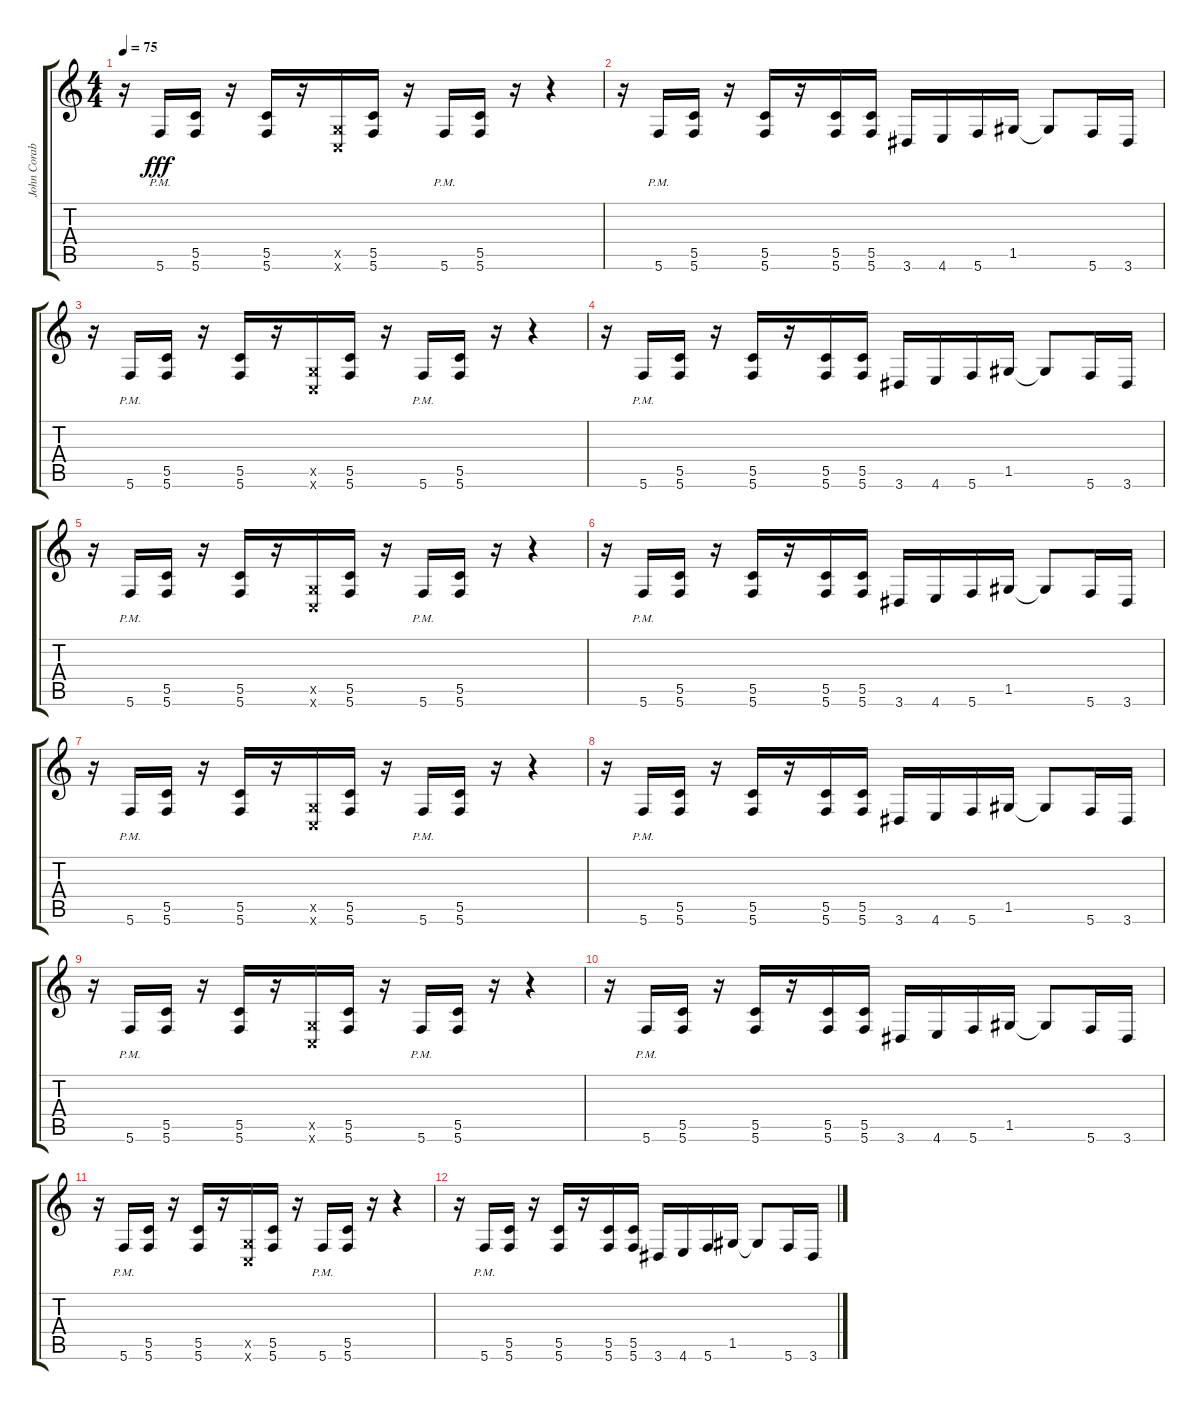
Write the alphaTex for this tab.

\track ("John Corabi - Rhytm Guitar" "John Corab") {instrument overdrivenguitar}
\staff {score tabs}
\tuning (D4 A3 F3 C3 G2 C2) {hide}
\ts (4 4)
\tempo 75
\clef g2
\ks c
r.16{dy fff} 5.6{pm}.16 (5.5 5.6).16 r.16 (5.5 5.6).16 r.16 (0.5{x} 0.6{x}).16 (5.5 5.6).16 r.16 5.6{pm}.16 (5.5 5.6).16 r.16 r.4 |
r.16 5.6{pm}.16 (5.5 5.6).16 r.16 (5.5 5.6).16 r.16 (5.5 5.6).16 (5.5 5.6).16 3.6.16 4.6.16 5.6.16 1.5.16 1.5{t}.8 5.6.16 3.6.16 |
r.16 5.6{pm}.16 (5.5 5.6).16 r.16 (5.5 5.6).16 r.16 (0.5{x} 0.6{x}).16 (5.5 5.6).16 r.16 5.6{pm}.16 (5.5 5.6).16 r.16 r.4 |
r.16 5.6{pm}.16 (5.5 5.6).16 r.16 (5.5 5.6).16 r.16 (5.5 5.6).16 (5.5 5.6).16 3.6.16 4.6.16 5.6.16 1.5.16 1.5{t}.8 5.6.16 3.6.16 |
r.16 5.6{pm}.16 (5.5 5.6).16 r.16 (5.5 5.6).16 r.16 (0.5{x} 0.6{x}).16 (5.5 5.6).16 r.16 5.6{pm}.16 (5.5 5.6).16 r.16 r.4 |
r.16 5.6{pm}.16 (5.5 5.6).16 r.16 (5.5 5.6).16 r.16 (5.5 5.6).16 (5.5 5.6).16 3.6.16 4.6.16 5.6.16 1.5.16 1.5{t}.8 5.6.16 3.6.16 |
r.16 5.6{pm}.16 (5.5 5.6).16 r.16 (5.5 5.6).16 r.16 (0.5{x} 0.6{x}).16 (5.5 5.6).16 r.16 5.6{pm}.16 (5.5 5.6).16 r.16 r.4 |
r.16 5.6{pm}.16 (5.5 5.6).16 r.16 (5.5 5.6).16 r.16 (5.5 5.6).16 (5.5 5.6).16 3.6.16 4.6.16 5.6.16 1.5.16 1.5{t}.8 5.6.16 3.6.16 |
r.16 5.6{pm}.16 (5.5 5.6).16 r.16 (5.5 5.6).16 r.16 (0.5{x} 0.6{x}).16 (5.5 5.6).16 r.16 5.6{pm}.16 (5.5 5.6).16 r.16 r.4 |
r.16 5.6{pm}.16 (5.5 5.6).16 r.16 (5.5 5.6).16 r.16 (5.5 5.6).16 (5.5 5.6).16 3.6.16 4.6.16 5.6.16 1.5.16 1.5{t}.8 5.6.16 3.6.16 |
r.16 5.6{pm}.16 (5.5 5.6).16 r.16 (5.5 5.6).16 r.16 (0.5{x} 0.6{x}).16 (5.5 5.6).16 r.16 5.6{pm}.16 (5.5 5.6).16 r.16 r.4 |
r.16 5.6{pm}.16 (5.5 5.6).16 r.16 (5.5 5.6).16 r.16 (5.5 5.6).16 (5.5 5.6).16 3.6.16 4.6.16 5.6.16 1.5.16 1.5{t}.8 5.6.16 3.6.16
